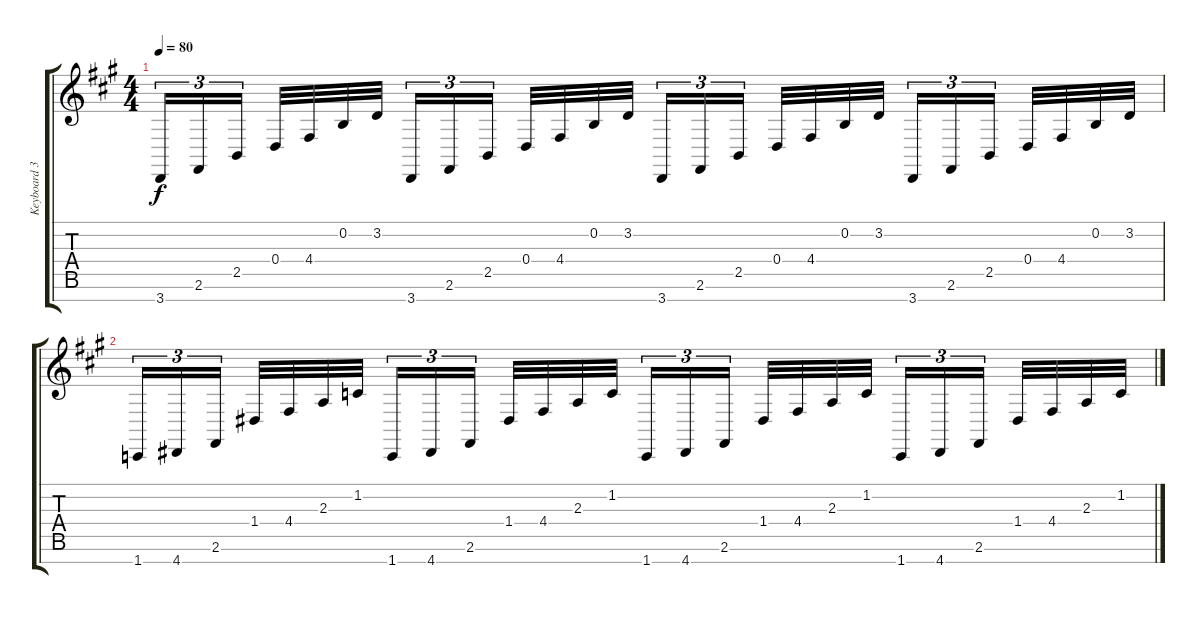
\track ("Keyboard 3" "Keyboard 3") {instrument pad3polysynth}
\staff {score tabs}
\tuning (E4 B3 G3 D3 A2 E2 B1) {hide}
\ts (4 4)
\tempo 80
\clef g2
\ks a
3.7.16{tu (3 2) dy f} 2.6.16{tu (3 2)} 2.5.16{tu (3 2) beam splitsecondary} 0.4.32 4.4.32 0.2.32 3.2.32 3.7.16{tu (3 2)} 2.6.16{tu (3 2)} 2.5.16{tu (3 2) beam splitsecondary} 0.4.32 4.4.32 0.2.32 3.2.32 3.7.16{tu (3 2)} 2.6.16{tu (3 2)} 2.5.16{tu (3 2) beam splitsecondary} 0.4.32 4.4.32 0.2.32 3.2.32 3.7.16{tu (3 2)} 2.6.16{tu (3 2)} 2.5.16{tu (3 2) beam splitsecondary} 0.4.32 4.4.32 0.2.32 3.2.32 |
1.7.16{tu (3 2)} 4.7.16{tu (3 2)} 2.6.16{tu (3 2) beam splitsecondary} 1.4.32 4.4.32 2.3.32 1.2.32 1.7.16{tu (3 2)} 4.7.16{tu (3 2)} 2.6.16{tu (3 2) beam splitsecondary} 1.4.32 4.4.32 2.3.32 1.2.32 1.7.16{tu (3 2)} 4.7.16{tu (3 2)} 2.6.16{tu (3 2) beam splitsecondary} 1.4.32 4.4.32 2.3.32 1.2.32 1.7.16{tu (3 2)} 4.7.16{tu (3 2)} 2.6.16{tu (3 2) beam splitsecondary} 1.4.32 4.4.32 2.3.32 1.2.32
